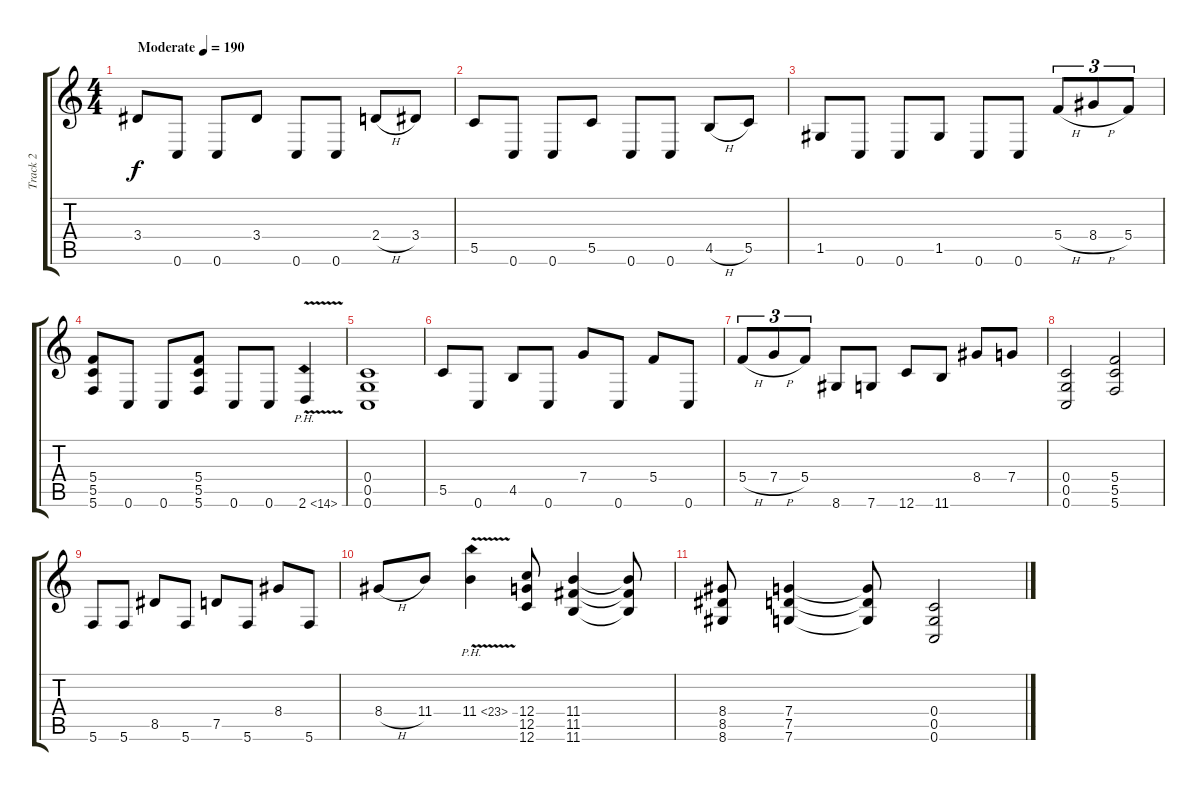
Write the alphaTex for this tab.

\track ("Track 2" "Track 2") {instrument overdrivenguitar}
\staff {score tabs}
\tuning (D4 A3 F3 C3 G2 C2) {hide}
\ts (4 4)
\tempo (190 "Moderate")
\clef g2
\ks c
3.4.8{dy f instrument overdrivenguitar} 0.6.8 0.6.8 3.4.8 0.6.8 0.6.8 2.4{h}.8 3.4.8 |
5.5.8 0.6.8 0.6.8 5.5.8 0.6.8 0.6.8 4.5{h}.8 5.5.8 |
1.5.8 0.6.8 0.6.8 1.5.8 0.6.8 0.6.8 5.4{h}.8{tu (3 2)} 8.4{h}.8{tu (3 2)} 5.4.8{tu (3 2)} |
(5.4 5.5 5.6).8 0.6.8 0.6.8 (5.4 5.5 5.6).8 0.6.8 0.6.8 2.6{ph 12 v}.4 |
(0.4 0.5 0.6).1 |
5.5.8 0.6.8 4.5.8 0.6.8 7.4.8 0.6.8 5.4.8 0.6.8 |
5.4{h}.8{tu (3 2)} 7.4{h}.8{tu (3 2)} 5.4.8{tu (3 2)} 8.6.8 7.6.8 12.6.8 11.6.8 8.4.8 7.4.8 |
(0.4 0.5 0.6).2 (5.4 5.5 5.6).2 |
5.6.8 5.6.8 8.5.8 5.6.8 7.5.8 5.6.8 8.4.8 5.6.8 |
8.4{h}.8 11.4.8 11.4{ph 12 v}.4 (12.4 12.5 12.6).8 (11.4 11.5 11.6).4 (11.4{t} 11.5{t} 11.6{t}).8 |
(8.4 8.5 8.6).8 (7.4 7.5 7.6).4 (7.4{t} 7.5{t} 7.6{t}).8 (0.4 0.5 0.6).2
